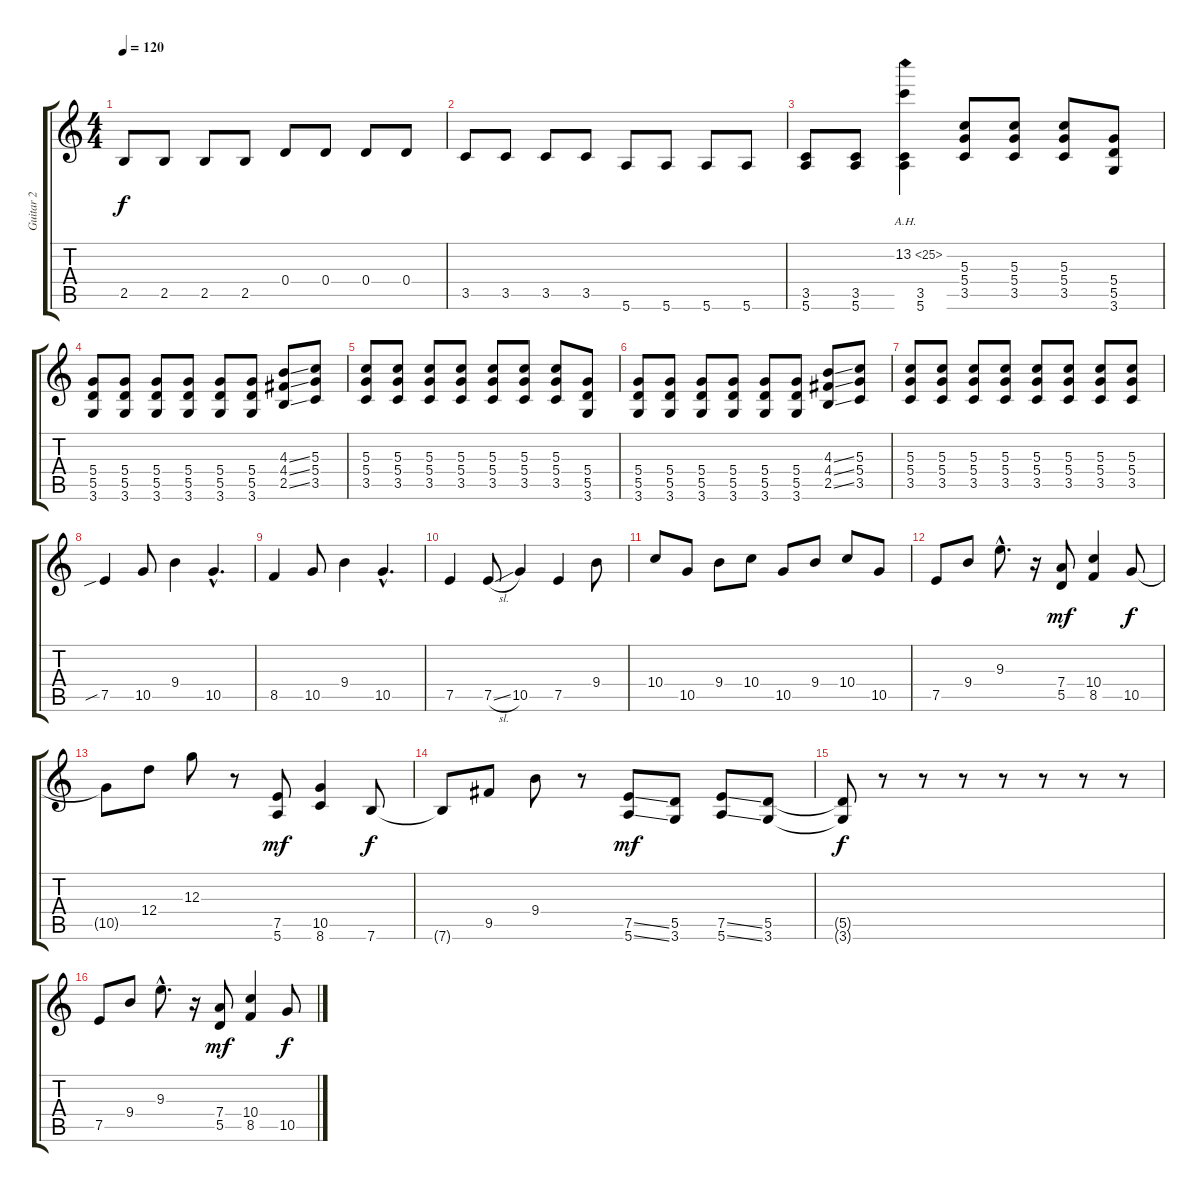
\track ("Guitar 2" "Guitar 2") {instrument distortionguitar}
\staff {score tabs}
\tuning (E4 B3 G3 D3 A2 E2) {hide}
\ts (4 4)
\tempo 120
\clef g2
\ks c
2.5.8{dy f} 2.5.8 2.5.8 2.5.8 0.4.8 0.4.8 0.4.8 0.4.8 |
3.5.8 3.5.8 3.5.8 3.5.8 5.6.8 5.6.8 5.6.8 5.6.8 |
(3.5 5.6).8 (3.5 5.6).8 (13.2{ah 12} 3.5 5.6).4 (5.3 5.4 3.5).8 (5.3 5.4 3.5).8 (5.3 5.4 3.5).8 (5.4 5.5 3.6).8 |
(5.4 5.5 3.6).8 (5.4 5.5 3.6).8 (5.4 5.5 3.6).8 (5.4 5.5 3.6).8 (5.4 5.5 3.6).8 (5.4 5.5 3.6).8 (4.3{ss} 4.4{ss} 2.5{ss}).8 (5.3 5.4 3.5).8 |
(5.3 5.4 3.5).8 (5.3 5.4 3.5).8 (5.3 5.4 3.5).8 (5.3 5.4 3.5).8 (5.3 5.4 3.5).8 (5.3 5.4 3.5).8 (5.3 5.4 3.5).8 (5.4 5.5 3.6).8 |
(5.4 5.5 3.6).8 (5.4 5.5 3.6).8 (5.4 5.5 3.6).8 (5.4 5.5 3.6).8 (5.4 5.5 3.6).8 (5.4 5.5 3.6).8 (4.3{ss} 4.4{ss} 2.5{ss}).8 (5.3 5.4 3.5).8 |
(5.3 5.4 3.5).8 (5.3 5.4 3.5).8 (5.3 5.4 3.5).8 (5.3 5.4 3.5).8 (5.3 5.4 3.5).8 (5.3 5.4 3.5).8 (5.3 5.4 3.5).8 (5.3 5.4 3.5).8 |
7.5{sib}.4 10.5.8 9.4.4 10.5{hac}.4{d} |
8.5.4 10.5.8 9.4.4 10.5{hac}.4{d} |
7.5.4 7.5{sl}.8 10.5.4 7.5.4 9.4.8 |
10.4.8 10.5.8 9.4.8 10.4.8 10.5.8 9.4.8 10.4.8 10.5.8 |
7.5.8 9.4.8 9.3{hac}.8{d} r.16 (7.4 5.5).8{dy mf} (10.4 8.5).4 10.5.8{dy f} |
10.5{t}.8 12.4.8 12.3.8 r.8 (7.5 5.6).8{dy mf} (10.5 8.6).4 7.6.8{dy f} |
7.6{t}.8 9.5.8 9.4.8 r.8 (7.5{ss} 5.6{ss}).8{dy mf} (5.5 3.6).8 (7.5{ss} 5.6{ss}).8 (5.5 3.6).8 |
(5.5{t} 3.6{t}).8{dy f} r.8 r.8 r.8 r.8 r.8 r.8 r.8 |
7.5.8 9.4.8 9.3{hac}.8{d} r.16 (7.4 5.5).8{dy mf} (10.4 8.5).4 10.5.8{dy f}
